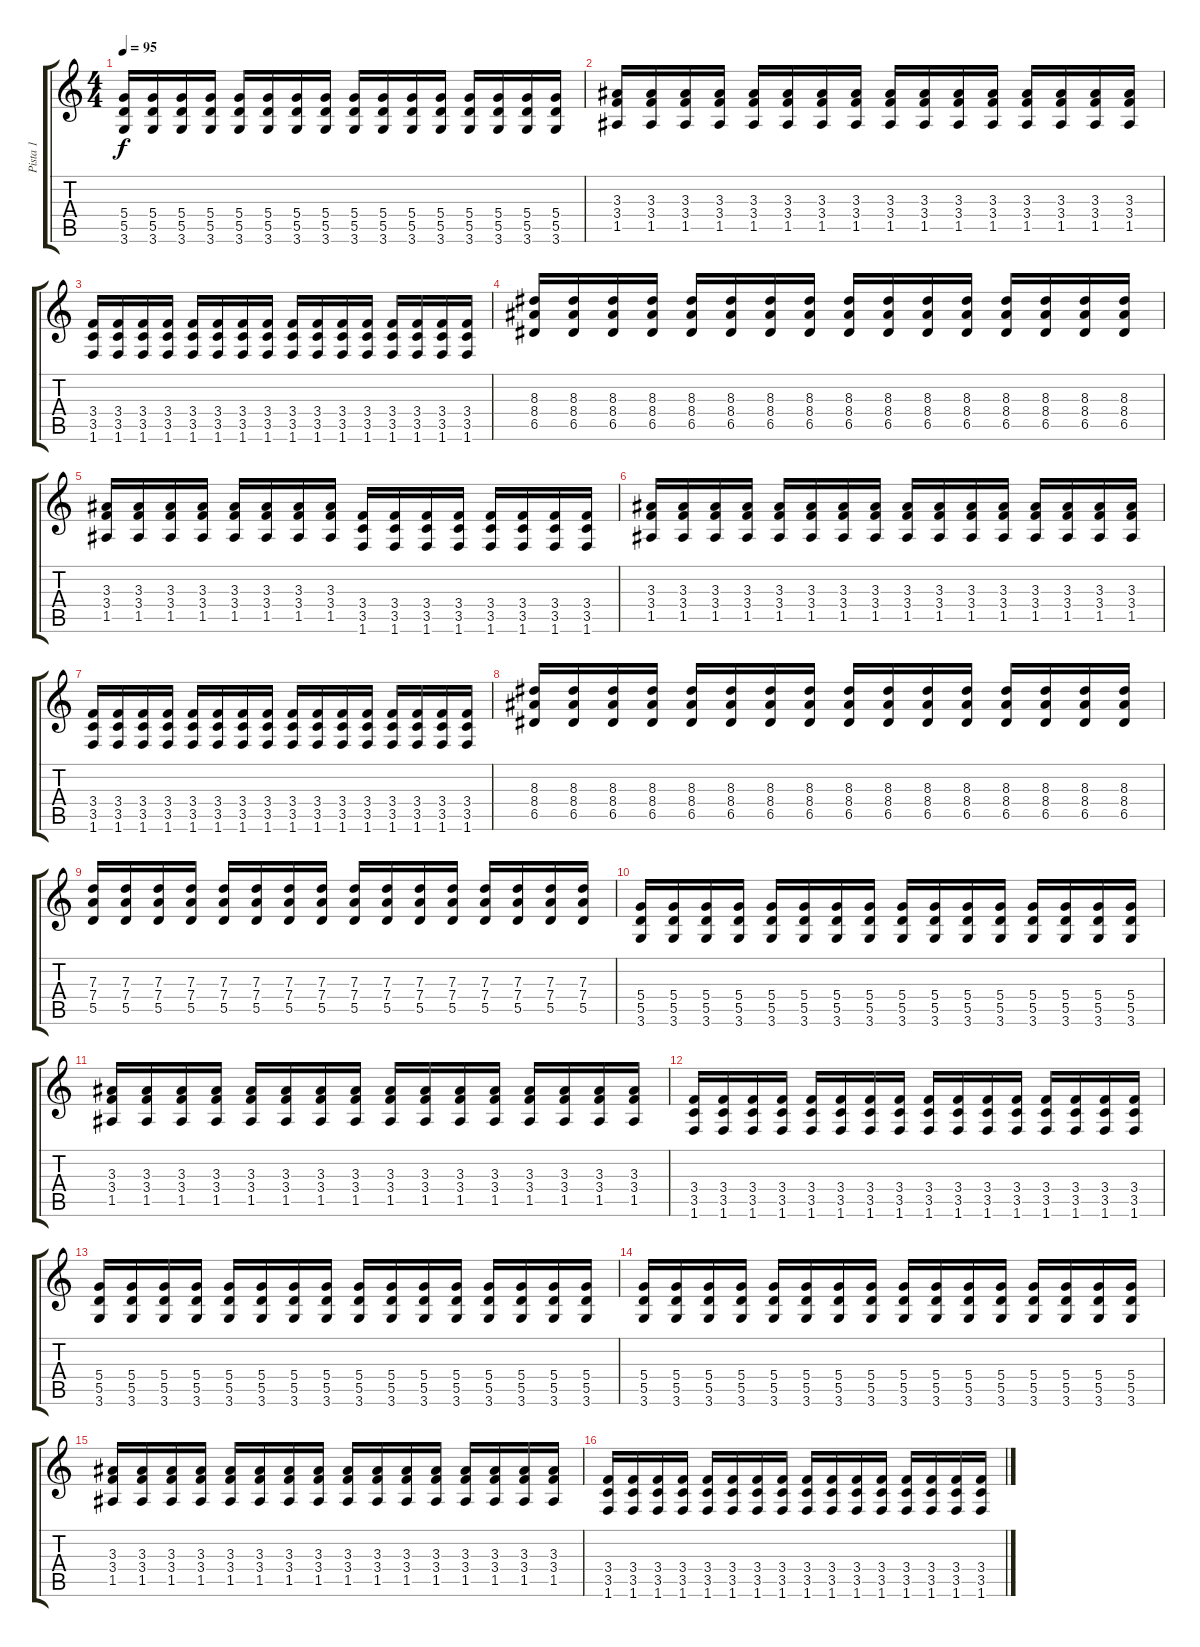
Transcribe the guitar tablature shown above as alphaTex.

\track ("Pista 1" "Pista 1") {instrument distortionguitar}
\staff {score tabs}
\tuning (E4 B3 G3 D3 A2 E2) {hide}
\ts (4 4)
\tempo 95
\clef g2
\ks c
(5.4 5.5 3.6).16{dy f} (5.4 5.5 3.6).16 (5.4 5.5 3.6).16 (5.4 5.5 3.6).16 (5.4 5.5 3.6).16 (5.4 5.5 3.6).16 (5.4 5.5 3.6).16 (5.4 5.5 3.6).16 (5.4 5.5 3.6).16 (5.4 5.5 3.6).16 (5.4 5.5 3.6).16 (5.4 5.5 3.6).16 (5.4 5.5 3.6).16 (5.4 5.5 3.6).16 (5.4 5.5 3.6).16 (5.4 5.5 3.6).16 |
(3.3 3.4 1.5).16 (3.3 3.4 1.5).16 (3.3 3.4 1.5).16 (3.3 3.4 1.5).16 (3.3 3.4 1.5).16 (3.3 3.4 1.5).16 (3.3 3.4 1.5).16 (3.3 3.4 1.5).16 (3.3 3.4 1.5).16 (3.3 3.4 1.5).16 (3.3 3.4 1.5).16 (3.3 3.4 1.5).16 (3.3 3.4 1.5).16 (3.3 3.4 1.5).16 (3.3 3.4 1.5).16 (3.3 3.4 1.5).16 |
(3.4 3.5 1.6).16 (3.4 3.5 1.6).16 (3.4 3.5 1.6).16 (3.4 3.5 1.6).16 (3.4 3.5 1.6).16 (3.4 3.5 1.6).16 (3.4 3.5 1.6).16 (3.4 3.5 1.6).16 (3.4 3.5 1.6).16 (3.4 3.5 1.6).16 (3.4 3.5 1.6).16 (3.4 3.5 1.6).16 (3.4 3.5 1.6).16 (3.4 3.5 1.6).16 (3.4 3.5 1.6).16 (3.4 3.5 1.6).16 |
(8.3 8.4 6.5).16 (8.3 8.4 6.5).16 (8.3 8.4 6.5).16 (8.3 8.4 6.5).16 (8.3 8.4 6.5).16 (8.3 8.4 6.5).16 (8.3 8.4 6.5).16 (8.3 8.4 6.5).16 (8.3 8.4 6.5).16 (8.3 8.4 6.5).16 (8.3 8.4 6.5).16 (8.3 8.4 6.5).16 (8.3 8.4 6.5).16 (8.3 8.4 6.5).16 (8.3 8.4 6.5).16 (8.3 8.4 6.5).16 |
(3.3 3.4 1.5).16 (3.3 3.4 1.5).16 (3.3 3.4 1.5).16 (3.3 3.4 1.5).16 (3.3 3.4 1.5).16 (3.3 3.4 1.5).16 (3.3 3.4 1.5).16 (3.3 3.4 1.5).16 (3.4 3.5 1.6).16 (3.4 3.5 1.6).16 (3.4 3.5 1.6).16 (3.4 3.5 1.6).16 (3.4 3.5 1.6).16 (3.4 3.5 1.6).16 (3.4 3.5 1.6).16 (3.4 3.5 1.6).16 |
(3.3 3.4 1.5).16 (3.3 3.4 1.5).16 (3.3 3.4 1.5).16 (3.3 3.4 1.5).16 (3.3 3.4 1.5).16 (3.3 3.4 1.5).16 (3.3 3.4 1.5).16 (3.3 3.4 1.5).16 (3.3 3.4 1.5).16 (3.3 3.4 1.5).16 (3.3 3.4 1.5).16 (3.3 3.4 1.5).16 (3.3 3.4 1.5).16 (3.3 3.4 1.5).16 (3.3 3.4 1.5).16 (3.3 3.4 1.5).16 |
(3.4 3.5 1.6).16 (3.4 3.5 1.6).16 (3.4 3.5 1.6).16 (3.4 3.5 1.6).16 (3.4 3.5 1.6).16 (3.4 3.5 1.6).16 (3.4 3.5 1.6).16 (3.4 3.5 1.6).16 (3.4 3.5 1.6).16 (3.4 3.5 1.6).16 (3.4 3.5 1.6).16 (3.4 3.5 1.6).16 (3.4 3.5 1.6).16 (3.4 3.5 1.6).16 (3.4 3.5 1.6).16 (3.4 3.5 1.6).16 |
(8.3 8.4 6.5).16 (8.3 8.4 6.5).16 (8.3 8.4 6.5).16 (8.3 8.4 6.5).16 (8.3 8.4 6.5).16 (8.3 8.4 6.5).16 (8.3 8.4 6.5).16 (8.3 8.4 6.5).16 (8.3 8.4 6.5).16 (8.3 8.4 6.5).16 (8.3 8.4 6.5).16 (8.3 8.4 6.5).16 (8.3 8.4 6.5).16 (8.3 8.4 6.5).16 (8.3 8.4 6.5).16 (8.3 8.4 6.5).16 |
(7.3 7.4 5.5).16 (7.3 7.4 5.5).16 (7.3 7.4 5.5).16 (7.3 7.4 5.5).16 (7.3 7.4 5.5).16 (7.3 7.4 5.5).16 (7.3 7.4 5.5).16 (7.3 7.4 5.5).16 (7.3 7.4 5.5).16 (7.3 7.4 5.5).16 (7.3 7.4 5.5).16 (7.3 7.4 5.5).16 (7.3 7.4 5.5).16 (7.3 7.4 5.5).16 (7.3 7.4 5.5).16 (7.3 7.4 5.5).16 |
(5.4 5.5 3.6).16 (5.4 5.5 3.6).16 (5.4 5.5 3.6).16 (5.4 5.5 3.6).16 (5.4 5.5 3.6).16 (5.4 5.5 3.6).16 (5.4 5.5 3.6).16 (5.4 5.5 3.6).16 (5.4 5.5 3.6).16 (5.4 5.5 3.6).16 (5.4 5.5 3.6).16 (5.4 5.5 3.6).16 (5.4 5.5 3.6).16 (5.4 5.5 3.6).16 (5.4 5.5 3.6).16 (5.4 5.5 3.6).16 |
(3.3 3.4 1.5).16 (3.3 3.4 1.5).16 (3.3 3.4 1.5).16 (3.3 3.4 1.5).16 (3.3 3.4 1.5).16 (3.3 3.4 1.5).16 (3.3 3.4 1.5).16 (3.3 3.4 1.5).16 (3.3 3.4 1.5).16 (3.3 3.4 1.5).16 (3.3 3.4 1.5).16 (3.3 3.4 1.5).16 (3.3 3.4 1.5).16 (3.3 3.4 1.5).16 (3.3 3.4 1.5).16 (3.3 3.4 1.5).16 |
(3.4 3.5 1.6).16 (3.4 3.5 1.6).16 (3.4 3.5 1.6).16 (3.4 3.5 1.6).16 (3.4 3.5 1.6).16 (3.4 3.5 1.6).16 (3.4 3.5 1.6).16 (3.4 3.5 1.6).16 (3.4 3.5 1.6).16 (3.4 3.5 1.6).16 (3.4 3.5 1.6).16 (3.4 3.5 1.6).16 (3.4 3.5 1.6).16 (3.4 3.5 1.6).16 (3.4 3.5 1.6).16 (3.4 3.5 1.6).16 |
(5.4 5.5 3.6).16 (5.4 5.5 3.6).16 (5.4 5.5 3.6).16 (5.4 5.5 3.6).16 (5.4 5.5 3.6).16 (5.4 5.5 3.6).16 (5.4 5.5 3.6).16 (5.4 5.5 3.6).16 (5.4 5.5 3.6).16 (5.4 5.5 3.6).16 (5.4 5.5 3.6).16 (5.4 5.5 3.6).16 (5.4 5.5 3.6).16 (5.4 5.5 3.6).16 (5.4 5.5 3.6).16 (5.4 5.5 3.6).16 |
(5.4 5.5 3.6).16 (5.4 5.5 3.6).16 (5.4 5.5 3.6).16 (5.4 5.5 3.6).16 (5.4 5.5 3.6).16 (5.4 5.5 3.6).16 (5.4 5.5 3.6).16 (5.4 5.5 3.6).16 (5.4 5.5 3.6).16 (5.4 5.5 3.6).16 (5.4 5.5 3.6).16 (5.4 5.5 3.6).16 (5.4 5.5 3.6).16 (5.4 5.5 3.6).16 (5.4 5.5 3.6).16 (5.4 5.5 3.6).16 |
(3.3 3.4 1.5).16 (3.3 3.4 1.5).16 (3.3 3.4 1.5).16 (3.3 3.4 1.5).16 (3.3 3.4 1.5).16 (3.3 3.4 1.5).16 (3.3 3.4 1.5).16 (3.3 3.4 1.5).16 (3.3 3.4 1.5).16 (3.3 3.4 1.5).16 (3.3 3.4 1.5).16 (3.3 3.4 1.5).16 (3.3 3.4 1.5).16 (3.3 3.4 1.5).16 (3.3 3.4 1.5).16 (3.3 3.4 1.5).16 |
(3.4 3.5 1.6).16 (3.4 3.5 1.6).16 (3.4 3.5 1.6).16 (3.4 3.5 1.6).16 (3.4 3.5 1.6).16 (3.4 3.5 1.6).16 (3.4 3.5 1.6).16 (3.4 3.5 1.6).16 (3.4 3.5 1.6).16 (3.4 3.5 1.6).16 (3.4 3.5 1.6).16 (3.4 3.5 1.6).16 (3.4 3.5 1.6).16 (3.4 3.5 1.6).16 (3.4 3.5 1.6).16 (3.4 3.5 1.6).16
